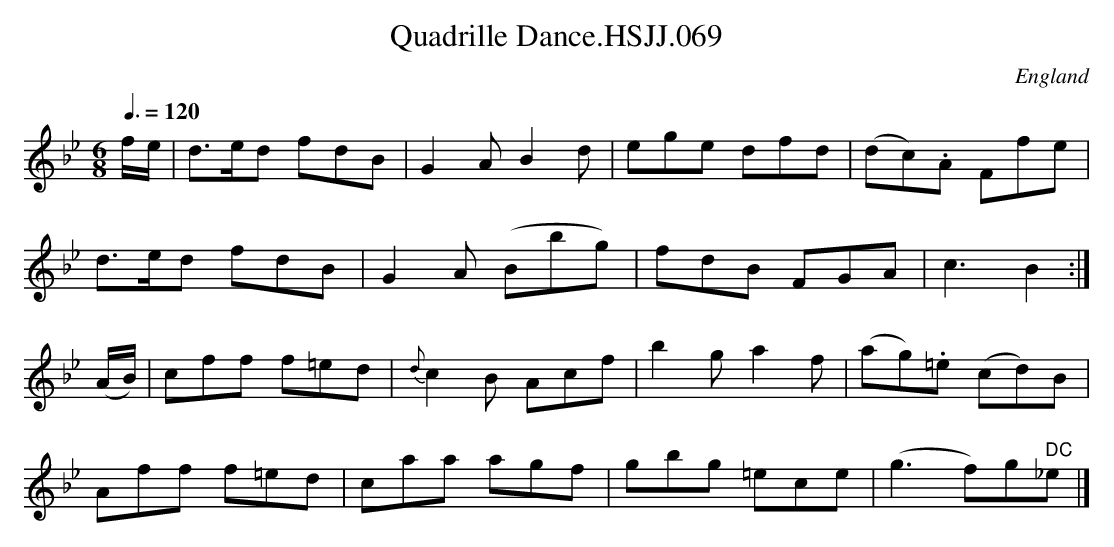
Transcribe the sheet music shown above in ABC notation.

X:1
T:Quadrille Dance.HSJJ.069
M:6/8
L:1/8
Q:3/8=120
O:England
K:Bb
f/e/|d>ed fdB|G2AB2d|ege dfd|(dc).A Ffe|
d>ed fdB|G2A (Bbg)|fdB FGA|c3B2:|
(A/B/)|cff f=ed|{d}c2B Acf|b2ga2f|(ag).=e (cd)B|
Aff f=ed|caa agf|gbg =ece|(g3f)g" DC"_e|]
